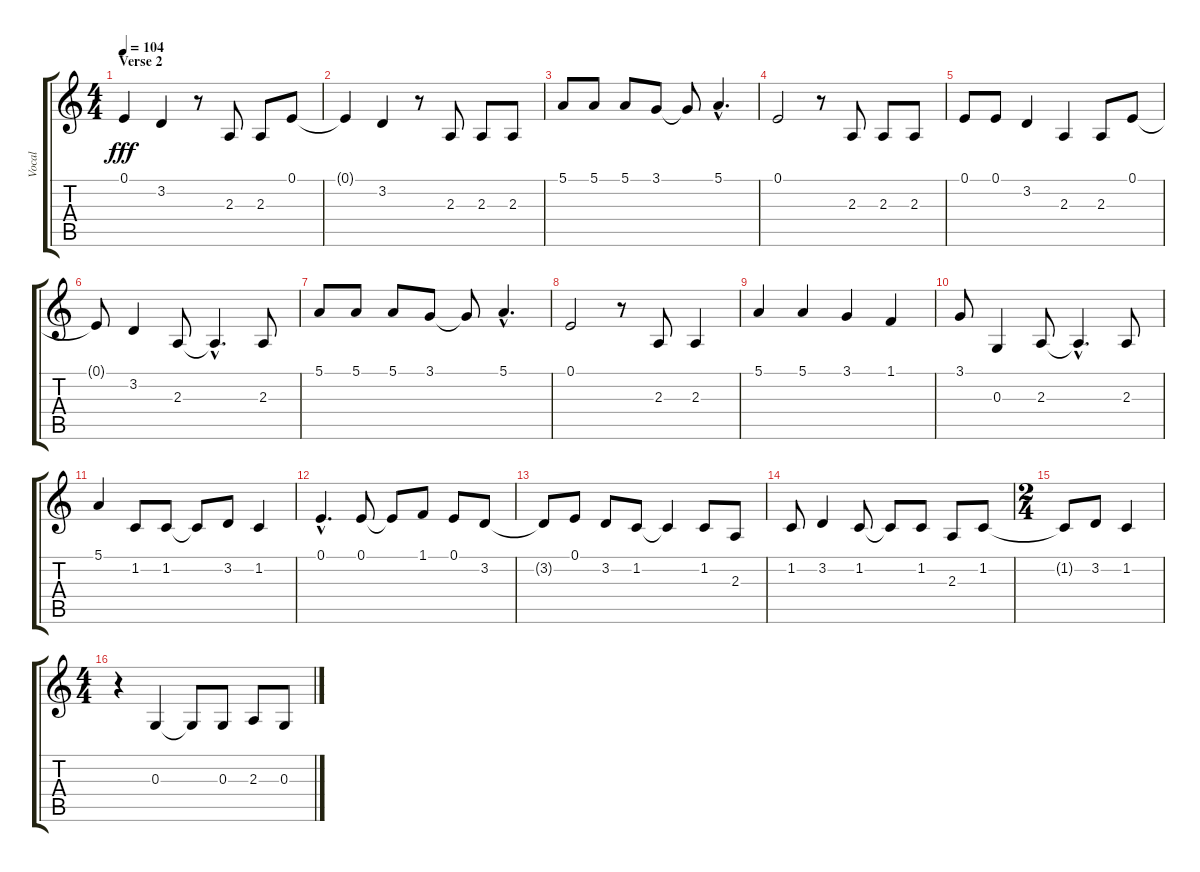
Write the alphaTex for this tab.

\track ("Vocal" "Vocal") {instrument altosax}
\staff {score tabs}
\tuning (E4 B3 G3 D3 A2 E2) {hide}
\ts (4 4)
\section ("" "Verse 2")
\tempo 104
\clef g2
\ks c
0.1.4{dy fff} 3.2.4 r.8 2.3.8 2.3.8 0.1.8 |
0.1{t}.4 3.2.4 r.8 2.3.8 2.3.8 2.3.8 |
5.1.8 5.1.8 5.1.8 3.1.8 3.1{t}.8 5.1{hac}.4{d} |
0.1.2 r.8 2.3.8 2.3.8 2.3.8 |
0.1.8 0.1.8 3.2.4 2.3.4 2.3.8 0.1.8 |
0.1{t}.8 3.2.4 2.3.8 2.3{hac t}.4{d} 2.3.8 |
5.1.8 5.1.8 5.1.8 3.1.8 3.1{t}.8 5.1{hac}.4{d} |
0.1.2 r.8 2.3.8 2.3.4 |
5.1.4 5.1.4 3.1.4 1.1.4 |
3.1.8 0.3.4 2.3.8 2.3{hac t}.4{d} 2.3.8 |
5.1.4 1.2.8 1.2.8 1.2{t}.8 3.2.8 1.2.4 |
0.1{hac}.4{d} 0.1.8 0.1{t}.8 1.1.8 0.1.8 3.2.8 |
3.2{t}.8 0.1.8 3.2.8 1.2.8 1.2{t}.4 1.2.8 2.3.8 |
1.2.8 3.2.4 1.2.8 1.2{t}.8 1.2.8 2.3.8 1.2.8 |
\ts (2 4)
1.2{t}.8 3.2.8 1.2.4 |
\ts (4 4)
r.4 0.3.4 0.3{t}.8 0.3.8 2.3.8 0.3.8
